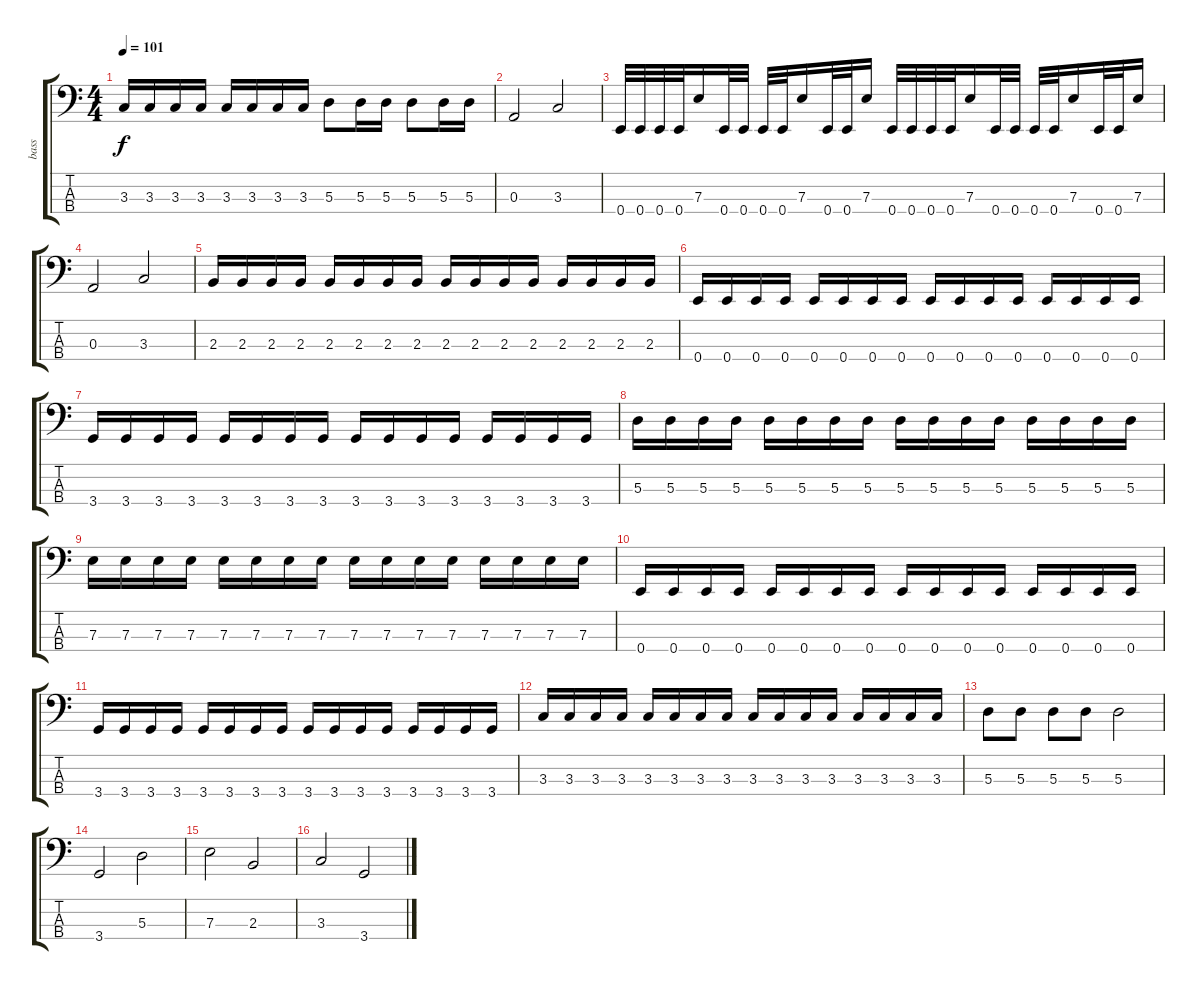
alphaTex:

\track ("bass" "bass") {instrument electricbasspick}
\staff {score tabs}
\tuning (G2 D2 A1 E1) {hide}
\ts (4 4)
\tempo 101
\clef f4
\ks c
3.3.16{dy f} 3.3.16 3.3.16 3.3.16 3.3.16 3.3.16 3.3.16 3.3.16 5.3.8 5.3.16 5.3.16 5.3.8 5.3.16 5.3.16 |
0.3.2 3.3.2 |
0.4.32 0.4.32 0.4.32 0.4.32 7.3.16 0.4.32 0.4.32 0.4.32 0.4.32 7.3.16 0.4.32 0.4.32 7.3.16 0.4.32 0.4.32 0.4.32 0.4.32 7.3.16 0.4.32 0.4.32 0.4.32 0.4.32 7.3.16 0.4.32 0.4.32 7.3.16 |
0.3.2 3.3.2 |
2.3.16 2.3.16 2.3.16 2.3.16 2.3.16 2.3.16 2.3.16 2.3.16 2.3.16 2.3.16 2.3.16 2.3.16 2.3.16 2.3.16 2.3.16 2.3.16 |
0.4.16 0.4.16 0.4.16 0.4.16 0.4.16 0.4.16 0.4.16 0.4.16 0.4.16 0.4.16 0.4.16 0.4.16 0.4.16 0.4.16 0.4.16 0.4.16 |
3.4.16 3.4.16 3.4.16 3.4.16 3.4.16 3.4.16 3.4.16 3.4.16 3.4.16 3.4.16 3.4.16 3.4.16 3.4.16 3.4.16 3.4.16 3.4.16 |
5.3.16 5.3.16 5.3.16 5.3.16 5.3.16 5.3.16 5.3.16 5.3.16 5.3.16 5.3.16 5.3.16 5.3.16 5.3.16 5.3.16 5.3.16 5.3.16 |
7.3.16 7.3.16 7.3.16 7.3.16 7.3.16 7.3.16 7.3.16 7.3.16 7.3.16 7.3.16 7.3.16 7.3.16 7.3.16 7.3.16 7.3.16 7.3.16 |
0.4.16 0.4.16 0.4.16 0.4.16 0.4.16 0.4.16 0.4.16 0.4.16 0.4.16 0.4.16 0.4.16 0.4.16 0.4.16 0.4.16 0.4.16 0.4.16 |
3.4.16 3.4.16 3.4.16 3.4.16 3.4.16 3.4.16 3.4.16 3.4.16 3.4.16 3.4.16 3.4.16 3.4.16 3.4.16 3.4.16 3.4.16 3.4.16 |
3.3.16 3.3.16 3.3.16 3.3.16 3.3.16 3.3.16 3.3.16 3.3.16 3.3.16 3.3.16 3.3.16 3.3.16 3.3.16 3.3.16 3.3.16 3.3.16 |
5.3.8 5.3.8 5.3.8 5.3.8 5.3.2 |
3.4.2 5.3.2 |
7.3.2 2.3.2 |
3.3.2 3.4.2
